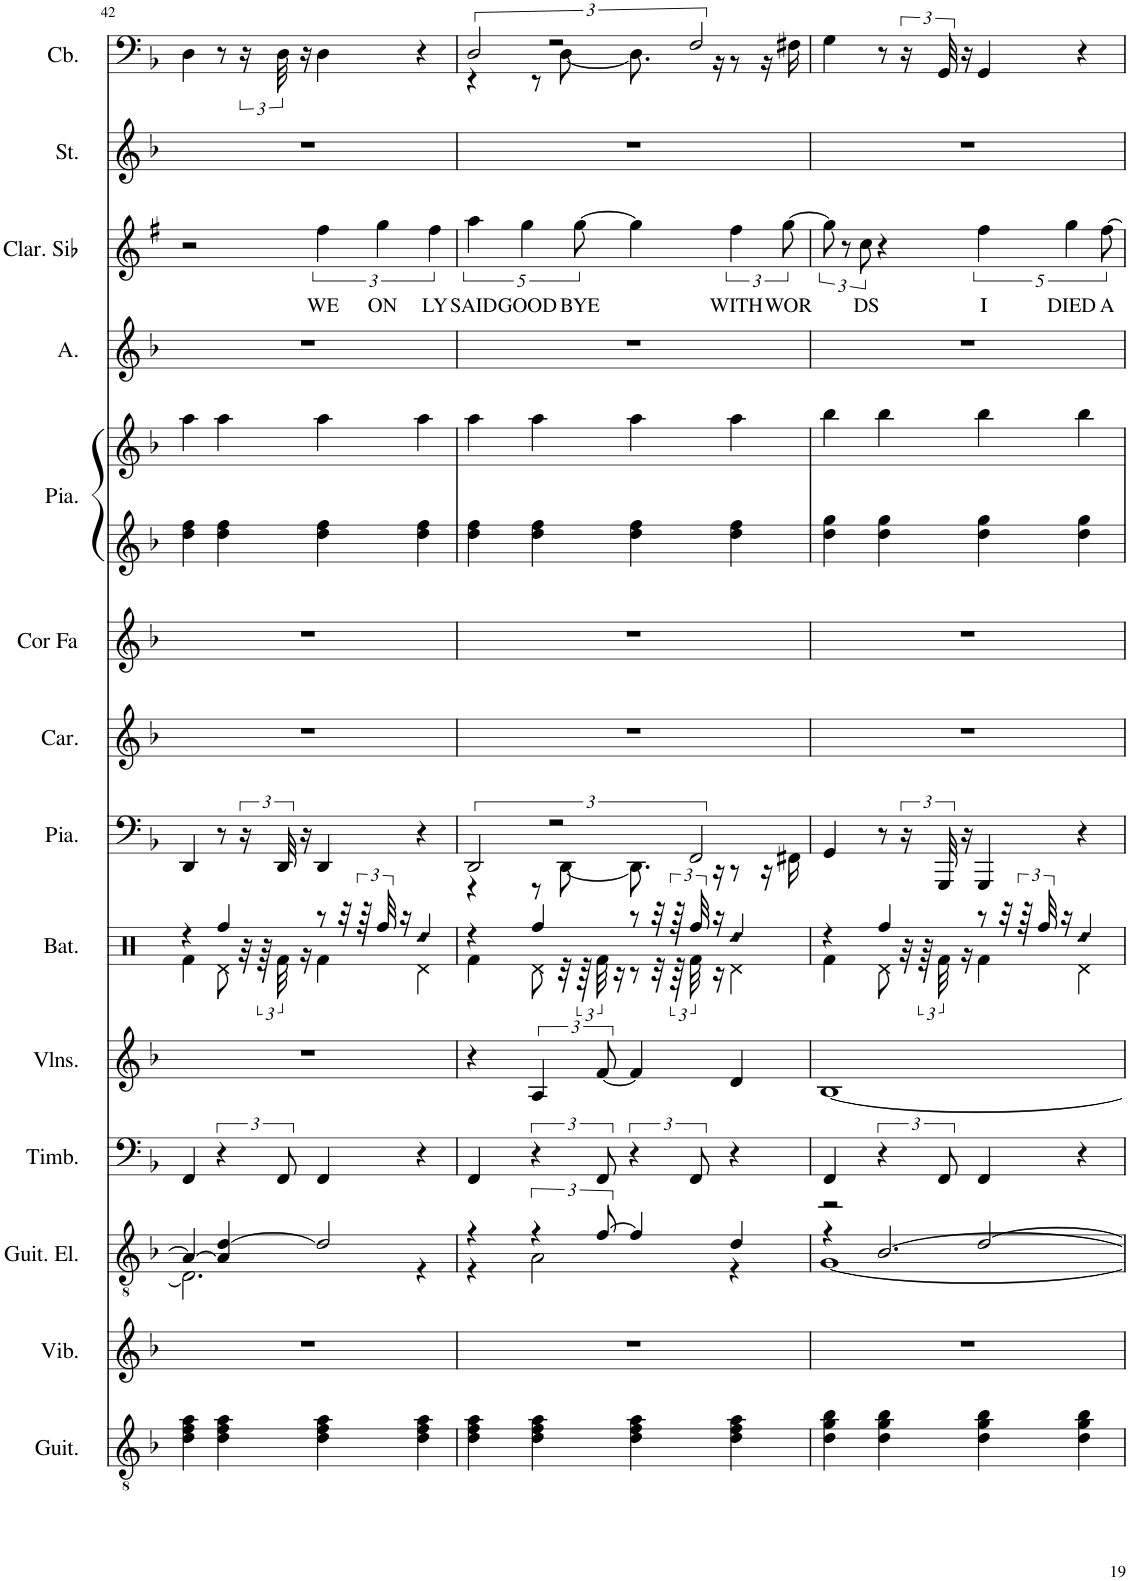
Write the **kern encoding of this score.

**kern	**kern	**kern	**kern	**kern	**kern	**kern	**kern	**kern	**kern	**kern	**kern	**kern	**text	**kern	**kern
*part14	*part13	*part12	*part11	*part10	*part9	*part8	*part7	*part6	*part5	*part5	*part4	*part3	*part3	*part2	*part1
*staff15	*staff14	*staff13	*staff12	*staff11	*staff10	*staff9	*staff8	*staff7	*staff6	*staff5	*staff4	*staff3	*staff3	*staff2	*staff1
*I"Guitare acoustique, Acoustic Guitar (steel)	*I"Vibraphone, Vibraphone	*I"Guitare électrique, Electric Guitar (clean)	*I"Timbales, Timpani Ensemble	*I"Violons, String Ensemble 1	*I"Batterie, Drums	*I"Piano, Bright Acoustic Piano	*I"Carillon, Tubular Bells	*I"Cor en Fa, French Horn	*I"Piano, Acoustic Grand Piano	*	*I"Alto, Choir Aahs	*I"Clarinette en Sib	*	*I"Cordes, String Ensemble 2	*I"Contrebasse, Acoustic Bass
*I'Guit.	*I'Vib.	*I'Guit. El.	*I'Timb.	*I'Vlns.	*I'Bat.	*I'Pia.	*I'Car.	*I'Cor Fa	*I'Pia.	*	*I'A.	*I'Clar. Sib	*	*I'St.	*I'Cb.
!!LO:PB:g=z
*clefGv2	*clefG2	*clefGv2	*clefF4	*clefG2	*clefX	*clefF4	*clefG2	*clefG2	*clefG2	*clefG2	*clefG2	*clefG2	*	*clefG2	*clefF4
*	*	*	*	*	*	*	*	*Trd4c7	*	*	*	*Trd1c2	*	*	*Trd7c12
*k[b-]	*k[b-]	*k[b-]	*k[b-]	*k[b-]	*k[]	*k[b-]	*k[b-]	*k[b-]	*k[b-]	*k[b-]	*k[b-]	*k[f#]	*	*k[b-]	*k[b-]
*M4/4	*M4/4	*M4/4	*M4/4	*M4/4	*M4/4	*M4/4	*M4/4	*M4/4	*M4/4	*M4/4	*M4/4	*M4/4	*	*M4/4	*M4/4
=42	=42	=42	=42	=42	=42	=42	=42	=42	=42	=42	=42	=42	=42	=42	=42
*	*	*^	*	*	*^	*	*	*	*	*	*	*	*	*	*
4d\ 4f\ 4a\	1r	4A/_	2.D\]	4FF/	1r	4r	4Rf\	4DD/	1r	1r	4dd\ 4ff\	4aa\	1r	2r	.	1r	4D\
4d\ 4f\ 4a\	.	4A/] [4d/	.	6r	.	4Rff/	8Rd\	8r	.	.	4dd\ 4ff\	4aa\	.	.	.	.	8r
.	.	.	.	.	.	.	32r	24r	.	.	.	.	.	.	.	.	24r
.	.	.	.	.	.	.	96r	.	.	.	.	.	.	.	.	.	.
.	.	.	.	12FF/	.	.	48Rf\	48DD/	.	.	.	.	.	.	.	.	48D\
.	.	.	.	.	.	.	16r	16r	.	.	.	.	.	.	.	.	16r
!	!	!	!	!	!	!	!	!	!	!	!	!	!	!	!LO:LY:b	!	!
4d\ 4f\ 4a\	.	2d/]	.	4FF/	.	8r	4Rf\	4DD/	.	.	4dd\ 4ff\	4aa\	.	6ff#\	WE	.	4D\
.	.	.	.	.	.	32r	.	.	.	.	.	.	.	.	.	.	.
.	.	.	.	.	.	96r	.	.	.	.	.	.	.	.	.	.	.
!	!	!	!	!	!	!	!	!	!	!	!	!	!	!	!LO:LY:b	!	!
.	.	.	.	.	.	48Rff/	.	.	.	.	.	.	.	6gg\	ON	.	.
.	.	.	.	.	.	16r	.	.	.	.	.	.	.	.	.	.	.
!	!	!	!	!	!	!LO:N:head=diamond	!	!	!	!	!	!	!	!	!	!	!
4d\ 4f\ 4a\	.	.	4r	4r	.	4Rdd/	4Rd\	4r	.	.	4dd\ 4ff\	4aa\	.	.	.	.	4r
!	!	!	!	!	!	!	!	!	!	!	!	!	!	!	!LO:LY:b	!	!
.	.	.	.	.	.	.	.	.	.	.	.	.	.	6ff#\	LY	.	.
=43	=43	=43	=43	=43	=43	=43	=43	=43	=43	=43	=43	=43	=43	=43	=43	=43	=43
*	*	*	*	*	*	*	*	*^	*	*	*	*	*	*	*	*	*
!	!	!	!	!	!	!	!	!	!	!	!	!	!	!	!	!LO:LY:b	!	!
*	*	*	*	*	*	*	*	*	*	*	*	*	*	*	*	*	*	*^
4d\ 4f\ 4a\	1r	4r	4r	4FF/	4r	4r	4Rf\	3DD/	4r	1r	1r	4dd\ 4ff\	4aa\	1r	5aa\	SAID	1r	3D/	4r
!	!	!	!	!	!	!	!	!	!	!	!	!	!	!	!	!LO:LY:b	!	!	!
.	.	.	.	.	.	.	.	.	.	.	.	.	.	.	5gg\	GOOD	.	.	.
4d\ 4f\ 4a\	.	6r	2A\	6r	6A/	4Rff/	8Rd\	.	8r	.	.	4dd\ 4ff\	4aa\	.	.	.	.	.	8r
.	.	.	.	.	.	.	.	3r	.	.	.	.	.	.	.	.	.	3r	.
.	.	.	.	.	.	.	32r	.	[8DD\	.	.	.	.	.	.	.	.	.	[8D\
!	!	!	!	!	!	!	!	!	!	!	!	!	!	!	!	!LO:LY:b	!	!	!
.	.	.	.	.	.	.	.	.	.	.	.	.	.	.	[10gg\	BYE	.	.	.
.	.	.	.	.	.	.	96r	.	.	.	.	.	.	.	.	.	.	.	.
.	.	[12f/	.	12FF/	[12f/	.	48Rf\	.	.	.	.	.	.	.	.	.	.	.	.
.	.	.	.	.	.	.	16r	.	.	.	.	.	.	.	.	.	.	.	.
4d\ 4f\ 4a\	.	4f/]	.	6r	4f/]	8r	8r	.	8.DD\]	.	.	4dd\ 4ff\	4aa\	.	4gg\]	.	.	.	8.D\]
.	.	.	.	.	.	32r	32r	.	.	.	.	.	.	.	.	.	.	.	.
.	.	.	.	.	.	96r	96r	.	.	.	.	.	.	.	.	.	.	.	.
.	.	.	.	12FF/	.	48Rff/	48Rf\	3FF/	.	.	.	.	.	.	.	.	.	3F/	.
.	.	.	.	.	.	16r	16r	.	16r	.	.	.	.	.	.	.	.	.	16r
!	!	!	!	!	!	!LO:N:head=diamond	!	!	!	!	!	!	!	!	!	!LO:LY:b	!	!	!
4d\ 4f\ 4a\	.	4d/	4r	4r	4d/	4Rdd/	4Rd\	.	8r	.	.	4dd\ 4ff\	4aa\	.	6ff#\	WITH	.	.	8r
.	.	.	.	.	.	.	.	.	16r	.	.	.	.	.	.	.	.	.	16r
!	!	!	!	!	!	!	!	!	!	!	!	!	!	!	!	!LO:LY:b	!	!	!
.	.	.	.	.	.	.	.	.	.	.	.	.	.	.	[12gg\	WOR	.	.	.
.	.	.	.	.	.	.	.	.	16FF#X\	.	.	.	.	.	.	.	.	.	16F#X\
*	*	*	*	*	*	*	*	*v	*v	*	*	*	*	*	*	*	*	*v	*v
=44	=44	=44	=44	=44	=44	=44	=44	=44	=44	=44	=44	=44	=44	=44	=44	=44	=44
*	*	*	*^	*	*	*	*	*	*	*	*	*	*	*	*	*	*
4d\ 4g\ 4b-\	1r	2r	4r	[1G	4FF/	[1B-	4r	4Rf\	4GG/	1r	1r	4dd\ 4gg\	4bb-\	1r	12gg\]	.	1r	4G\
.	.	.	.	.	.	.	.	.	.	.	.	.	.	.	12r	.	.	.
!	!	!	!	!	!	!	!	!	!	!	!	!	!	!	!	!LO:LY:b	!	!
.	.	.	.	.	.	.	.	.	.	.	.	.	.	.	12cc\	DS	.	.
4d\ 4g\ 4b-\	.	.	[2.B-/	.	6r	.	4Rff/	8Rd\	8r	.	.	4dd\ 4gg\	4bb-\	.	4r	.	.	8r
.	.	.	.	.	.	.	.	32r	24r	.	.	.	.	.	.	.	.	24r
.	.	.	.	.	.	.	.	96r	.	.	.	.	.	.	.	.	.	.
.	.	.	.	.	12FF/	.	.	48Rf\	48GGG/	.	.	.	.	.	.	.	.	48GG/
.	.	.	.	.	.	.	.	16r	16r	.	.	.	.	.	.	.	.	16r
!	!	!	!	!	!	!	!	!	!	!	!	!	!	!	!	!LO:LY:b	!	!
4d\ 4g\ 4b-\	.	[2d/	.	.	4FF/	.	8r	4Rf\	4GGG/	.	.	4dd\ 4gg\	4bb-\	.	5ff#\	I	.	4GG/
.	.	.	.	.	.	.	32r	.	.	.	.	.	.	.	.	.	.	.
.	.	.	.	.	.	.	96r	.	.	.	.	.	.	.	.	.	.	.
.	.	.	.	.	.	.	48Rff/	.	.	.	.	.	.	.	.	.	.	.
.	.	.	.	.	.	.	16r	.	.	.	.	.	.	.	.	.	.	.
!	!	!	!	!	!	!	!	!	!	!	!	!	!	!	!	!LO:LY:b	!	!
.	.	.	.	.	.	.	.	.	.	.	.	.	.	.	5gg\	DIED	.	.
!	!	!	!	!	!	!	!LO:N:head=diamond	!	!	!	!	!	!	!	!	!	!	!
4d\ 4g\ 4b-\	.	.	.	.	4r	.	4Rdd/	4Rd\	4r	.	.	4dd\ 4gg\	4bb-\	.	.	.	.	4r
!	!	!	!	!	!	!	!	!	!	!	!	!	!	!	!	!LO:LY:b	!	!
.	.	.	.	.	.	.	.	.	.	.	.	.	.	.	[10ff#\	A	.	.
*	*	*v	*v	*v	*	*	*v	*v	*	*	*	*	*	*	*	*	*	*
=	=	=	=	=	=	=	=	=	=	=	=	=	=	=	=
*-	*-	*-	*-	*-	*-	*-	*-	*-	*-	*-	*-	*-	*-	*-	*-
